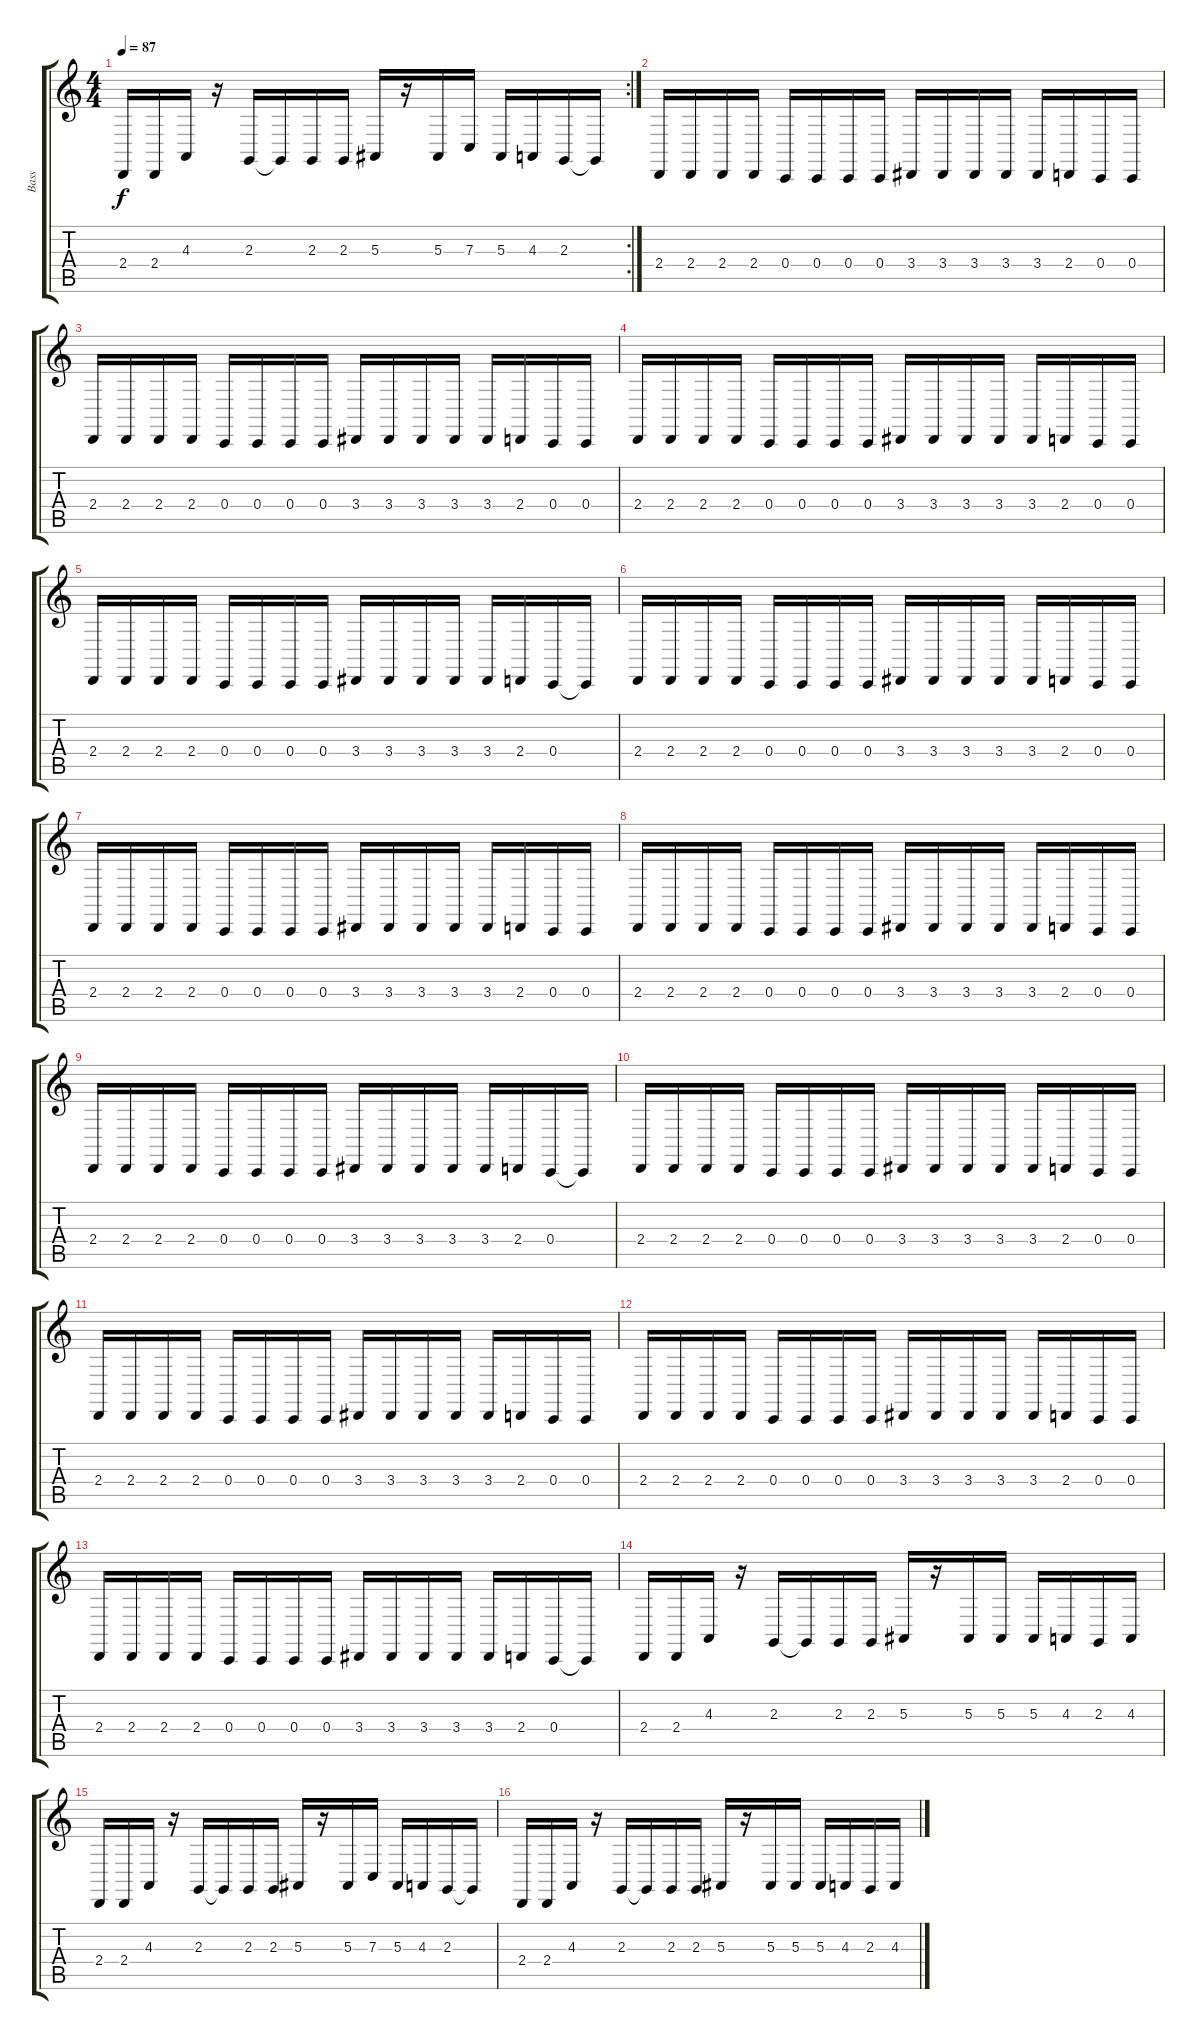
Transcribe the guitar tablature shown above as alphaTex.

\track ("Bass" "Bass") {instrument electricbassfinger}
\staff {score tabs}
\tuning (Eb2 Bb1 F1 C1 B0 E2) {hide}
\rc 2
\ts (4 4)
\tempo 87
\clef g2
\ks c
2.4.16{dy f} 2.4.16 4.3.16 r.16 2.3.16 2.3{t}.16 2.3.16 2.3.16 5.3.16 r.16 5.3.16 7.3.16 5.3.16 4.3.16 2.3.16 2.3{t}.16 |
2.4.16 2.4.16 2.4.16 2.4.16 0.4.16 0.4.16 0.4.16 0.4.16 3.4.16 3.4.16 3.4.16 3.4.16 3.4.16 2.4.16 0.4.16 0.4.16 |
2.4.16 2.4.16 2.4.16 2.4.16 0.4.16 0.4.16 0.4.16 0.4.16 3.4.16 3.4.16 3.4.16 3.4.16 3.4.16 2.4.16 0.4.16 0.4.16 |
2.4.16 2.4.16 2.4.16 2.4.16 0.4.16 0.4.16 0.4.16 0.4.16 3.4.16 3.4.16 3.4.16 3.4.16 3.4.16 2.4.16 0.4.16 0.4.16 |
2.4.16 2.4.16 2.4.16 2.4.16 0.4.16 0.4.16 0.4.16 0.4.16 3.4.16 3.4.16 3.4.16 3.4.16 3.4.16 2.4.16 0.4.16 0.4{t}.16 |
2.4.16 2.4.16 2.4.16 2.4.16 0.4.16 0.4.16 0.4.16 0.4.16 3.4.16 3.4.16 3.4.16 3.4.16 3.4.16 2.4.16 0.4.16 0.4.16 |
2.4.16 2.4.16 2.4.16 2.4.16 0.4.16 0.4.16 0.4.16 0.4.16 3.4.16 3.4.16 3.4.16 3.4.16 3.4.16 2.4.16 0.4.16 0.4.16 |
2.4.16 2.4.16 2.4.16 2.4.16 0.4.16 0.4.16 0.4.16 0.4.16 3.4.16 3.4.16 3.4.16 3.4.16 3.4.16 2.4.16 0.4.16 0.4.16 |
2.4.16 2.4.16 2.4.16 2.4.16 0.4.16 0.4.16 0.4.16 0.4.16 3.4.16 3.4.16 3.4.16 3.4.16 3.4.16 2.4.16 0.4.16 0.4{t}.16 |
2.4.16 2.4.16 2.4.16 2.4.16 0.4.16 0.4.16 0.4.16 0.4.16 3.4.16 3.4.16 3.4.16 3.4.16 3.4.16 2.4.16 0.4.16 0.4.16 |
2.4.16 2.4.16 2.4.16 2.4.16 0.4.16 0.4.16 0.4.16 0.4.16 3.4.16 3.4.16 3.4.16 3.4.16 3.4.16 2.4.16 0.4.16 0.4.16 |
2.4.16 2.4.16 2.4.16 2.4.16 0.4.16 0.4.16 0.4.16 0.4.16 3.4.16 3.4.16 3.4.16 3.4.16 3.4.16 2.4.16 0.4.16 0.4.16 |
2.4.16 2.4.16 2.4.16 2.4.16 0.4.16 0.4.16 0.4.16 0.4.16 3.4.16 3.4.16 3.4.16 3.4.16 3.4.16 2.4.16 0.4.16 0.4{t}.16 |
2.4.16 2.4.16 4.3.16 r.16 2.3.16 2.3{t}.16 2.3.16 2.3.16 5.3.16 r.16 5.3.16 5.3.16 5.3.16 4.3.16 2.3.16 4.3.16 |
2.4.16 2.4.16 4.3.16 r.16 2.3.16 2.3{t}.16 2.3.16 2.3.16 5.3.16 r.16 5.3.16 7.3.16 5.3.16 4.3.16 2.3.16 2.3{t}.16 |
2.4.16 2.4.16 4.3.16 r.16 2.3.16 2.3{t}.16 2.3.16 2.3.16 5.3.16 r.16 5.3.16 5.3.16 5.3.16 4.3.16 2.3.16 4.3.16
